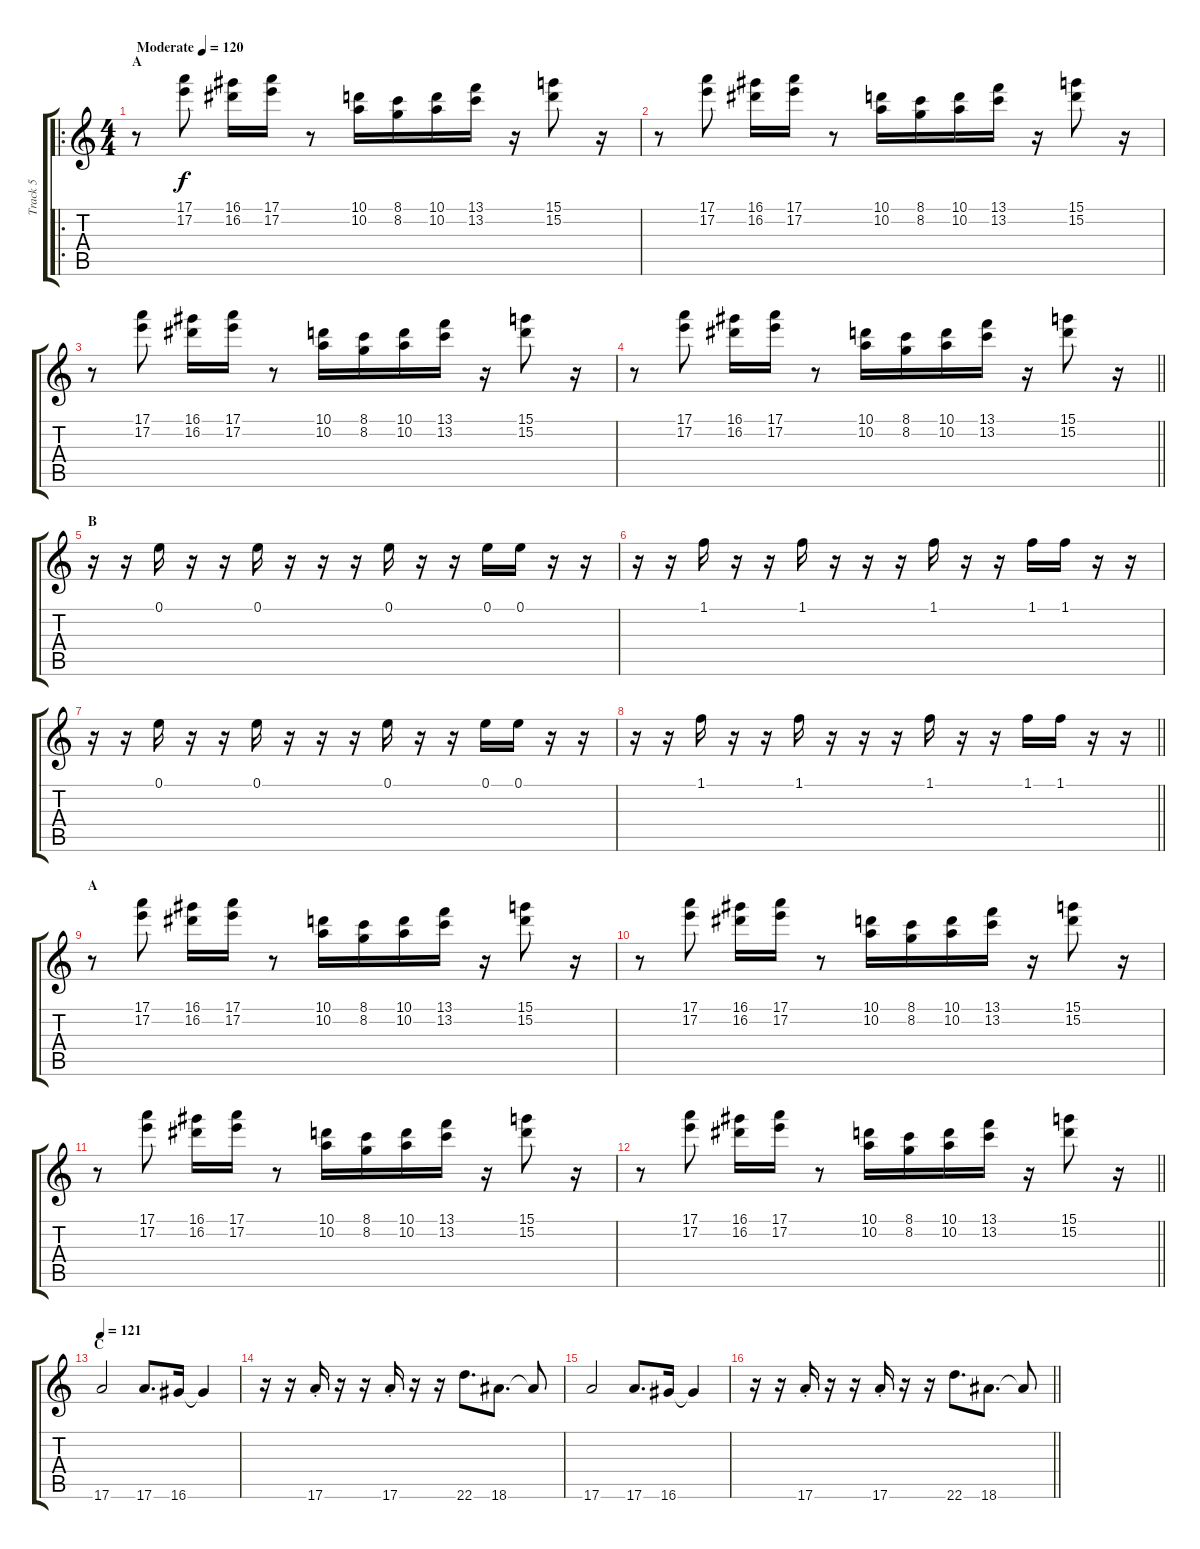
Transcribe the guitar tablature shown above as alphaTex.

\track ("Track 5" "Track 5") {instrument synthbass1}
\staff {score tabs}
\tuning (E4 B3 G3 D3 A2 E2) {hide}
\ro
\ts (4 4)
\section ("" "A")
\tempo (120 "Moderate")
\clef g2
\ks c
r.8{dy f volume 8 instrument brasssection} (17.1 17.2).8 (16.1 16.2).16 (17.1 17.2).16 r.8 (10.1 10.2).16 (8.1 8.2).16 (10.1 10.2).16 (13.1 13.2).16 r.16 (15.1 15.2).8 r.16 |
r.8 (17.1 17.2).8 (16.1 16.2).16 (17.1 17.2).16 r.8 (10.1 10.2).16 (8.1 8.2).16 (10.1 10.2).16 (13.1 13.2).16 r.16 (15.1 15.2).8 r.16 |
r.8 (17.1 17.2).8 (16.1 16.2).16 (17.1 17.2).16 r.8 (10.1 10.2).16 (8.1 8.2).16 (10.1 10.2).16 (13.1 13.2).16 r.16 (15.1 15.2).8 r.16 |
\barLineRight lightlight
r.8 (17.1 17.2).8 (16.1 16.2).16 (17.1 17.2).16 r.8 (10.1 10.2).16 (8.1 8.2).16 (10.1 10.2).16 (13.1 13.2).16 r.16 (15.1 15.2).8 r.16 |
\section ("" "B")
r.16{instrument synthbass1} r.16 0.1.16 r.16 r.16 0.1.16 r.16 r.16 r.16 0.1.16 r.16 r.16 0.1.16 0.1.16 r.16 r.16 |
r.16 r.16 1.1.16 r.16 r.16 1.1.16 r.16 r.16 r.16 1.1.16 r.16 r.16 1.1.16 1.1.16 r.16 r.16 |
r.16 r.16 0.1.16 r.16 r.16 0.1.16 r.16 r.16 r.16 0.1.16 r.16 r.16 0.1.16 0.1.16 r.16 r.16 |
\barLineRight lightlight
r.16 r.16 1.1.16 r.16 r.16 1.1.16 r.16 r.16 r.16 1.1.16 r.16 r.16 1.1.16 1.1.16 r.16 r.16 |
\section ("" "A")
r.8{instrument brasssection} (17.1 17.2).8 (16.1 16.2).16 (17.1 17.2).16 r.8 (10.1 10.2).16 (8.1 8.2).16 (10.1 10.2).16 (13.1 13.2).16 r.16 (15.1 15.2).8 r.16 |
r.8 (17.1 17.2).8 (16.1 16.2).16 (17.1 17.2).16 r.8 (10.1 10.2).16 (8.1 8.2).16 (10.1 10.2).16 (13.1 13.2).16 r.16 (15.1 15.2).8 r.16 |
r.8 (17.1 17.2).8 (16.1 16.2).16 (17.1 17.2).16 r.8 (10.1 10.2).16 (8.1 8.2).16 (10.1 10.2).16 (13.1 13.2).16 r.16 (15.1 15.2).8 r.16 |
\barLineRight lightlight
r.8 (17.1 17.2).8 (16.1 16.2).16 (17.1 17.2).16 r.8 (10.1 10.2).16 (8.1 8.2).16 (10.1 10.2).16 (13.1 13.2).16 r.16 (15.1 15.2).8 r.16 |
\section ("" "C")
\tempo 121
17.6.2{volume 12 instrument stringensemble1} 17.6.8{d} 16.6.16 16.6{t}.4 |
r.16{instrument synthbass2} r.16 17.6{st}.16 r.16 r.16 17.6{st}.16 r.16 r.16 22.6.8{d} 18.6.8{d} 18.6{t}.8 |
17.6.2{instrument stringensemble1} 17.6.8{d} 16.6.16 16.6{t}.4 |
\barLineRight lightlight
r.16{instrument synthbass2} r.16 17.6{st}.16 r.16 r.16 17.6{st}.16 r.16 r.16 22.6.8{d} 18.6.8{d} 18.6{t}.8
